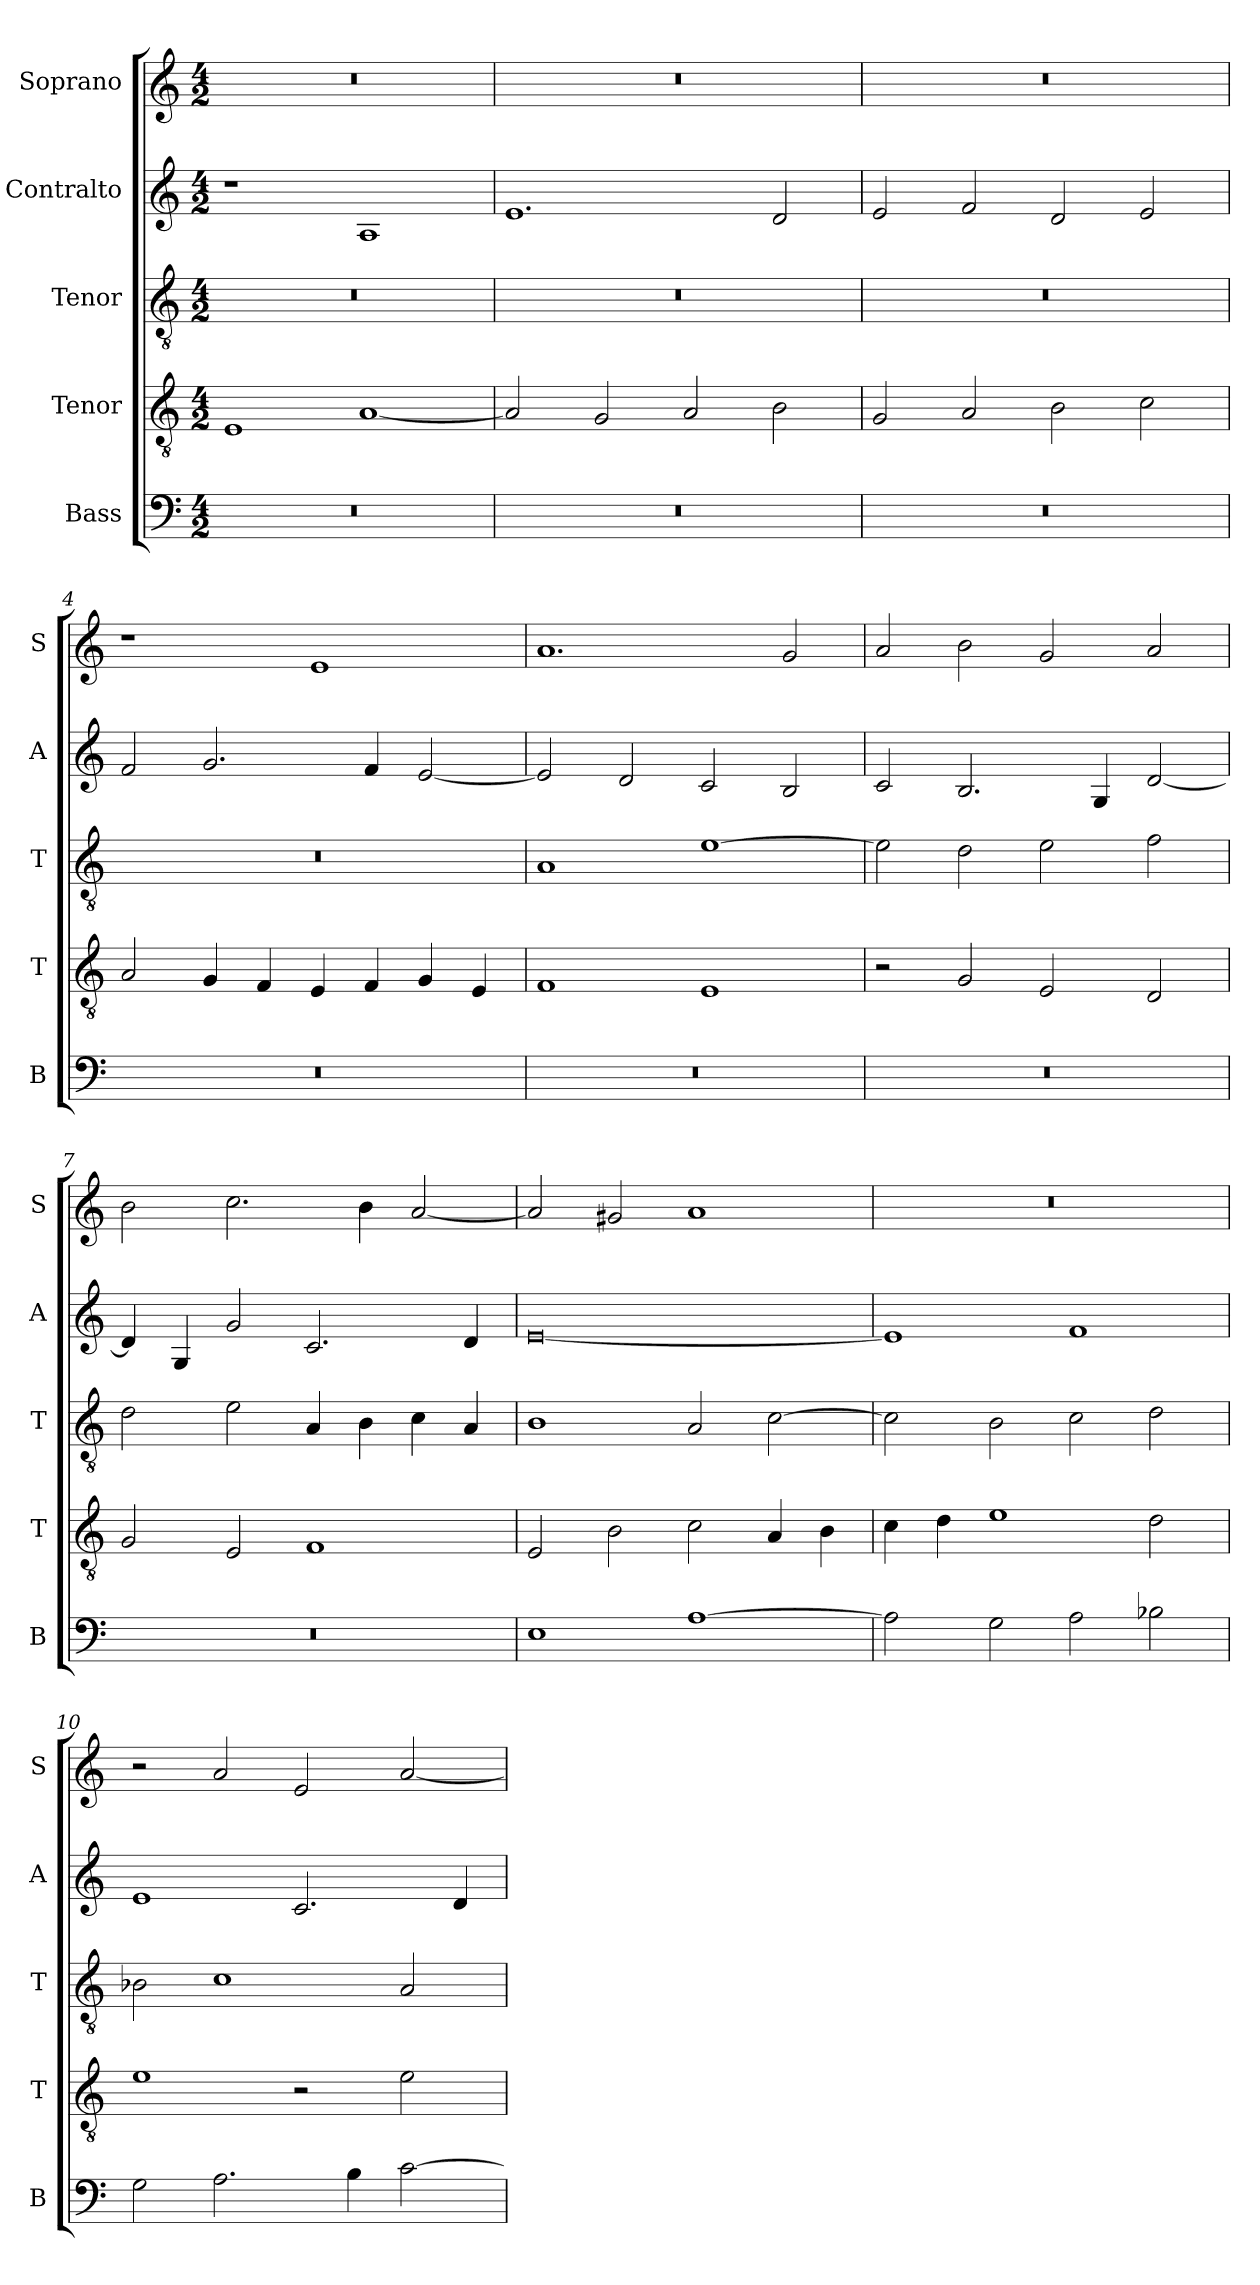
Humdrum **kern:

**kern	**kern	**kern	**kern	**kern
*part5	*part4	*part3	*part2	*part1
*staff5	*staff4	*staff3	*staff2	*staff1
*I"Bass	*I"Tenor	*I"Tenor	*I"Contralto	*I"Soprano
*I'B	*I'T	*I'T	*I'A	*I'S
*clefF4	*clefGv2	*clefGv2	*clefG2	*clefG2
*k[]	*k[]	*k[]	*k[]	*k[]
*E:phr	*E:phr	*E:phr	*E:phr	*E:phr
*M4/2	*M4/2	*M4/2	*M4/2	*M4/2
=1	=1	=1	=1	=1
0r	1E	0r	1r	0r
.	[1A	.	1A	.
=2	=2	=2	=2	=2
0r	2A]	0r	1.e	0r
.	2G	.	.	.
.	2A	.	.	.
.	2B	.	2d	.
=3	=3	=3	=3	=3
0r	2G	0r	2e	0r
.	2A	.	2f	.
.	2B	.	2d	.
.	2c	.	2e	.
=4	=4	=4	=4	=4
0r	2A	0r	2f	1r
.	4G	.	2.g	.
.	4F	.	.	.
.	4E	.	.	1e
.	4F	.	4f	.
.	4G	.	[2e	.
.	4E	.	.	.
=5	=5	=5	=5	=5
0r	1F	1A	2e]	1.a
.	.	.	2d	.
.	1E	[1e	2c	.
.	.	.	2B	2g
=6	=6	=6	=6	=6
0r	2r	2e]	2c	2a
.	2G	2d	2.B	2b
.	2E	2e	.	2g
.	.	.	4G	.
.	2D	2f	[2d	2a
=7	=7	=7	=7	=7
0r	2G	2d	4d]	2b
.	.	.	4G	.
.	2E	2e	2g	2.cc
.	1F	4A	2.c	.
.	.	4B	.	4b
.	.	4c	.	[2a
.	.	4A	4d	.
=8	=8	=8	=8	=8
1E	2E	1B	[0e	2a]
.	2B	.	.	2g#X
[1A	2c	2A	.	1a
.	4A	[2c	.	.
.	4B	.	.	.
=9	=9	=9	=9	=9
2A]	4c	2c]	1e]	0r
.	4d	.	.	.
2G	1e	2B	.	.
2A	.	2c	1f	.
2B-X	2d	2d	.	.
=10	=10	=10	=10	=10
2G	1e	2B-X	1e	2r
2.A	.	1c	.	2a
.	2r	.	2.c	2e
4B	.	.	.	.
[2c	2e	2A	.	[2a
.	.	.	4d	.
=	=	=	=	=
*-	*-	*-	*-	*-
